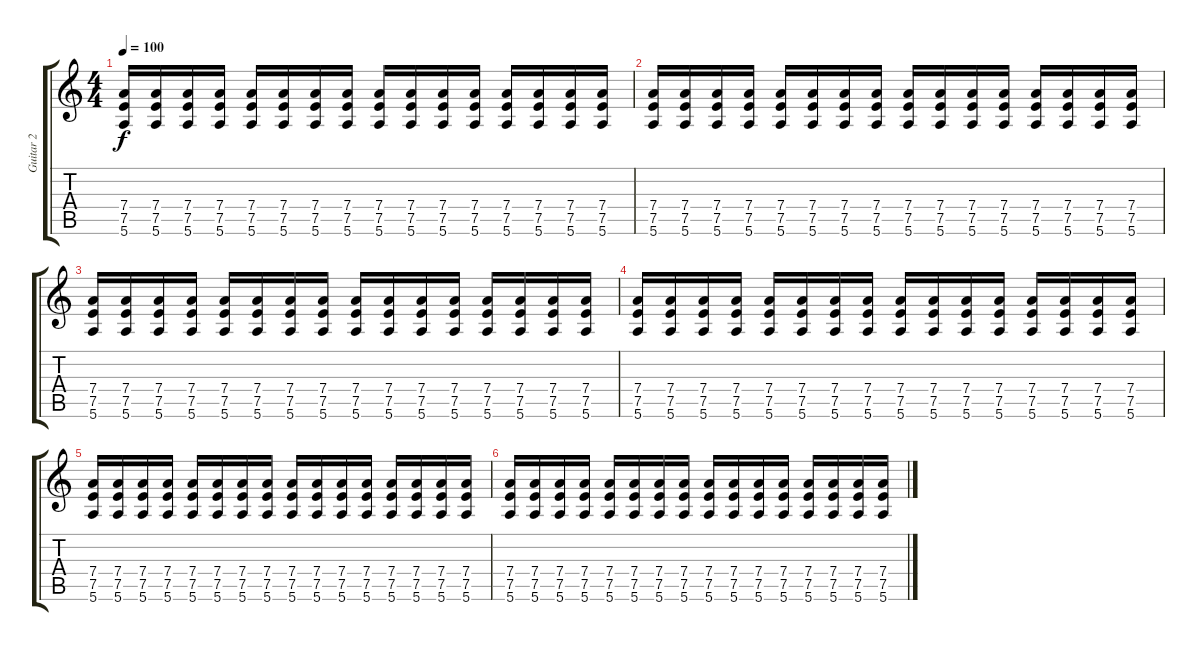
\track ("Guitar 2" "Guitar 2") {instrument acousticguitarsteel}
\staff {score tabs}
\tuning (E4 B3 G3 D3 A2 E2) {hide}
\ts (4 4)
\tempo 100
\clef g2
\ks c
(7.4 7.5 5.6).16{dy f} (7.4 7.5 5.6).16 (7.4 7.5 5.6).16 (7.4 7.5 5.6).16 (7.4 7.5 5.6).16 (7.4 7.5 5.6).16 (7.4 7.5 5.6).16 (7.4 7.5 5.6).16 (7.4 7.5 5.6).16 (7.4 7.5 5.6).16 (7.4 7.5 5.6).16 (7.4 7.5 5.6).16 (7.4 7.5 5.6).16 (7.4 7.5 5.6).16 (7.4 7.5 5.6).16 (7.4 7.5 5.6).16 |
(7.4 7.5 5.6).16 (7.4 7.5 5.6).16 (7.4 7.5 5.6).16 (7.4 7.5 5.6).16 (7.4 7.5 5.6).16 (7.4 7.5 5.6).16 (7.4 7.5 5.6).16 (7.4 7.5 5.6).16 (7.4 7.5 5.6).16 (7.4 7.5 5.6).16 (7.4 7.5 5.6).16 (7.4 7.5 5.6).16 (7.4 7.5 5.6).16 (7.4 7.5 5.6).16 (7.4 7.5 5.6).16 (7.4 7.5 5.6).16 |
(7.4 7.5 5.6).16 (7.4 7.5 5.6).16 (7.4 7.5 5.6).16 (7.4 7.5 5.6).16 (7.4 7.5 5.6).16 (7.4 7.5 5.6).16 (7.4 7.5 5.6).16 (7.4 7.5 5.6).16 (7.4 7.5 5.6).16 (7.4 7.5 5.6).16 (7.4 7.5 5.6).16 (7.4 7.5 5.6).16 (7.4 7.5 5.6).16 (7.4 7.5 5.6).16 (7.4 7.5 5.6).16 (7.4 7.5 5.6).16 |
(7.4 7.5 5.6).16 (7.4 7.5 5.6).16 (7.4 7.5 5.6).16 (7.4 7.5 5.6).16 (7.4 7.5 5.6).16 (7.4 7.5 5.6).16 (7.4 7.5 5.6).16 (7.4 7.5 5.6).16 (7.4 7.5 5.6).16 (7.4 7.5 5.6).16 (7.4 7.5 5.6).16 (7.4 7.5 5.6).16 (7.4 7.5 5.6).16 (7.4 7.5 5.6).16 (7.4 7.5 5.6).16 (7.4 7.5 5.6).16 |
(7.4 7.5 5.6).16 (7.4 7.5 5.6).16 (7.4 7.5 5.6).16 (7.4 7.5 5.6).16 (7.4 7.5 5.6).16 (7.4 7.5 5.6).16 (7.4 7.5 5.6).16 (7.4 7.5 5.6).16 (7.4 7.5 5.6).16 (7.4 7.5 5.6).16 (7.4 7.5 5.6).16 (7.4 7.5 5.6).16 (7.4 7.5 5.6).16 (7.4 7.5 5.6).16 (7.4 7.5 5.6).16 (7.4 7.5 5.6).16 |
(7.4 7.5 5.6).16 (7.4 7.5 5.6).16 (7.4 7.5 5.6).16 (7.4 7.5 5.6).16 (7.4 7.5 5.6).16 (7.4 7.5 5.6).16 (7.4 7.5 5.6).16 (7.4 7.5 5.6).16 (7.4 7.5 5.6).16 (7.4 7.5 5.6).16 (7.4 7.5 5.6).16 (7.4 7.5 5.6).16 (7.4 7.5 5.6).16 (7.4 7.5 5.6).16 (7.4 7.5 5.6).16 (7.4 7.5 5.6).16
